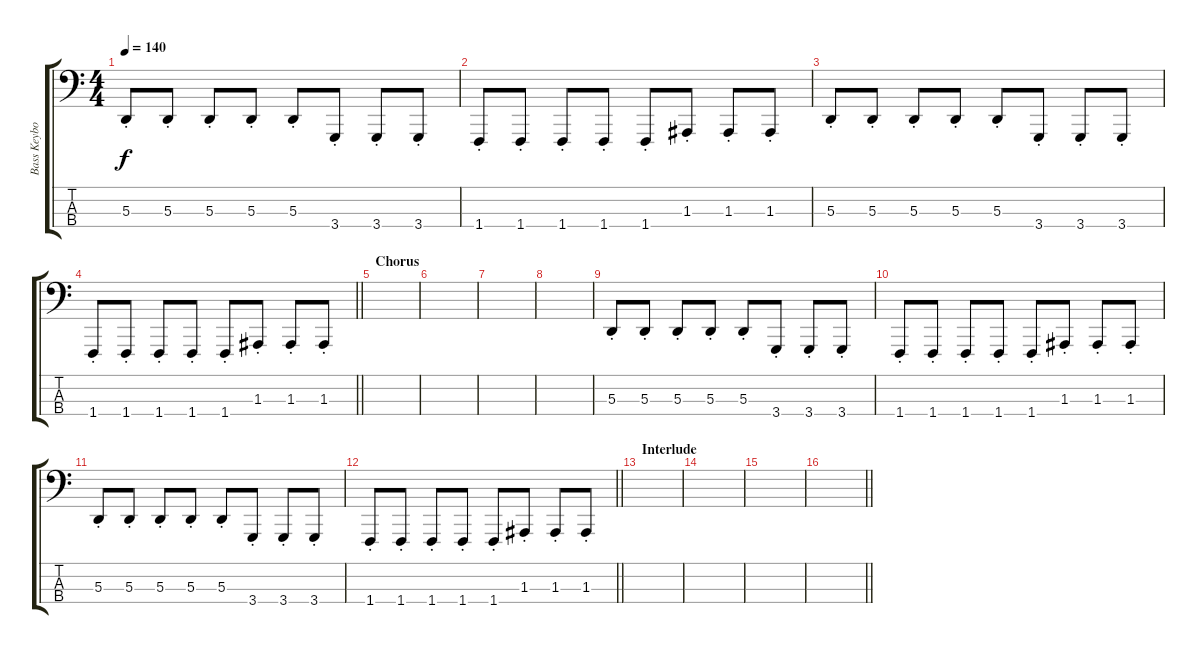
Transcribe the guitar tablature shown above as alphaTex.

\track ("Bass Keyboard" "Bass Keybo") {instrument lead1square}
\staff {score tabs}
\tuning (G2 D2 A1 E1) {hide}
\ts (4 4)
\tempo 140
\clef f4
\ks c
5.3{st}.8{dy f} 5.3{st}.8 5.3{st}.8 5.3{st}.8 5.3{st}.8 3.4{st}.8 3.4{st}.8 3.4{st}.8 |
1.4{st}.8 1.4{st}.8 1.4{st}.8 1.4{st}.8 1.4{st}.8 1.3{st}.8 1.3{st}.8 1.3{st}.8 |
5.3{st}.8 5.3{st}.8 5.3{st}.8 5.3{st}.8 5.3{st}.8 3.4{st}.8 3.4{st}.8 3.4{st}.8 |
\barLineRight lightlight
1.4{st}.8 1.4{st}.8 1.4{st}.8 1.4{st}.8 1.4{st}.8 1.3{st}.8 1.3{st}.8 1.3{st}.8 |
\section ("" "Chorus")
|
|
|
|
5.3{st}.8 5.3{st}.8 5.3{st}.8 5.3{st}.8 5.3{st}.8 3.4{st}.8 3.4{st}.8 3.4{st}.8 |
1.4{st}.8 1.4{st}.8 1.4{st}.8 1.4{st}.8 1.4{st}.8 1.3{st}.8 1.3{st}.8 1.3{st}.8 |
5.3{st}.8 5.3{st}.8 5.3{st}.8 5.3{st}.8 5.3{st}.8 3.4{st}.8 3.4{st}.8 3.4{st}.8 |
\barLineRight lightlight
1.4{st}.8 1.4{st}.8 1.4{st}.8 1.4{st}.8 1.4{st}.8 1.3{st}.8 1.3{st}.8 1.3{st}.8 |
\section ("" "Interlude")
|
|
|
\barLineRight lightlight
